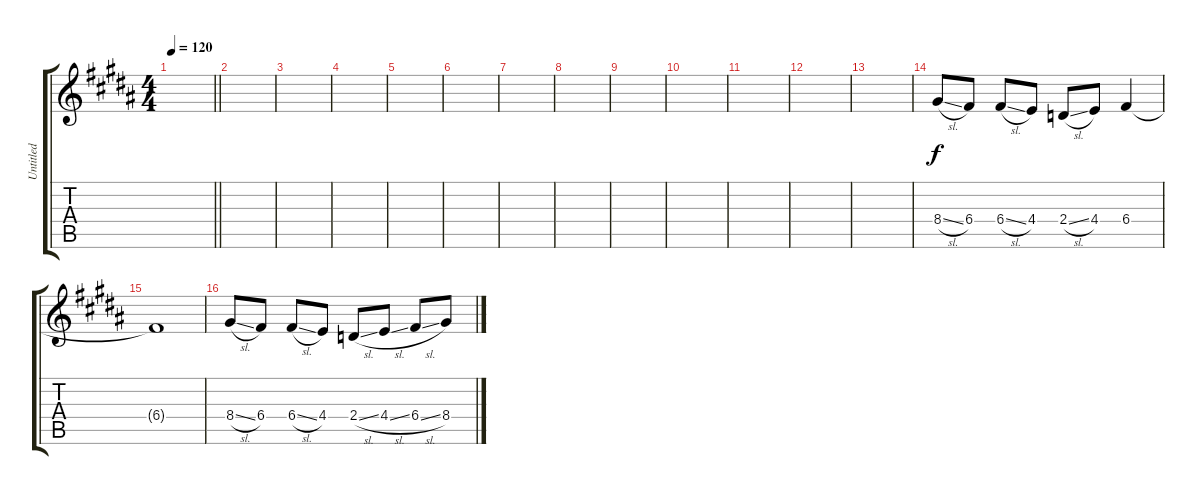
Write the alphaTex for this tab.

\track ("Untitled" "Untitled") {instrument overdrivenguitar}
\staff {score tabs}
\tuning (D4 A3 F3 C3 G2 D2) {hide}
\ts (4 4)
\tempo 120
\clef g2
\barLineRight lightlight
\ks b
|
|
|
|
|
|
|
|
|
|
|
|
|
8.4{sl}.8 6.4.8 6.4{sl}.8 4.4.8 2.4{sl}.8 4.4.8 6.4.4 |
6.4{t}.1 |
8.4{sl}.8 6.4.8 6.4{sl}.8 4.4.8 2.4{sl}.8 4.4{sl}.8 6.4{sl}.8 8.4.8
